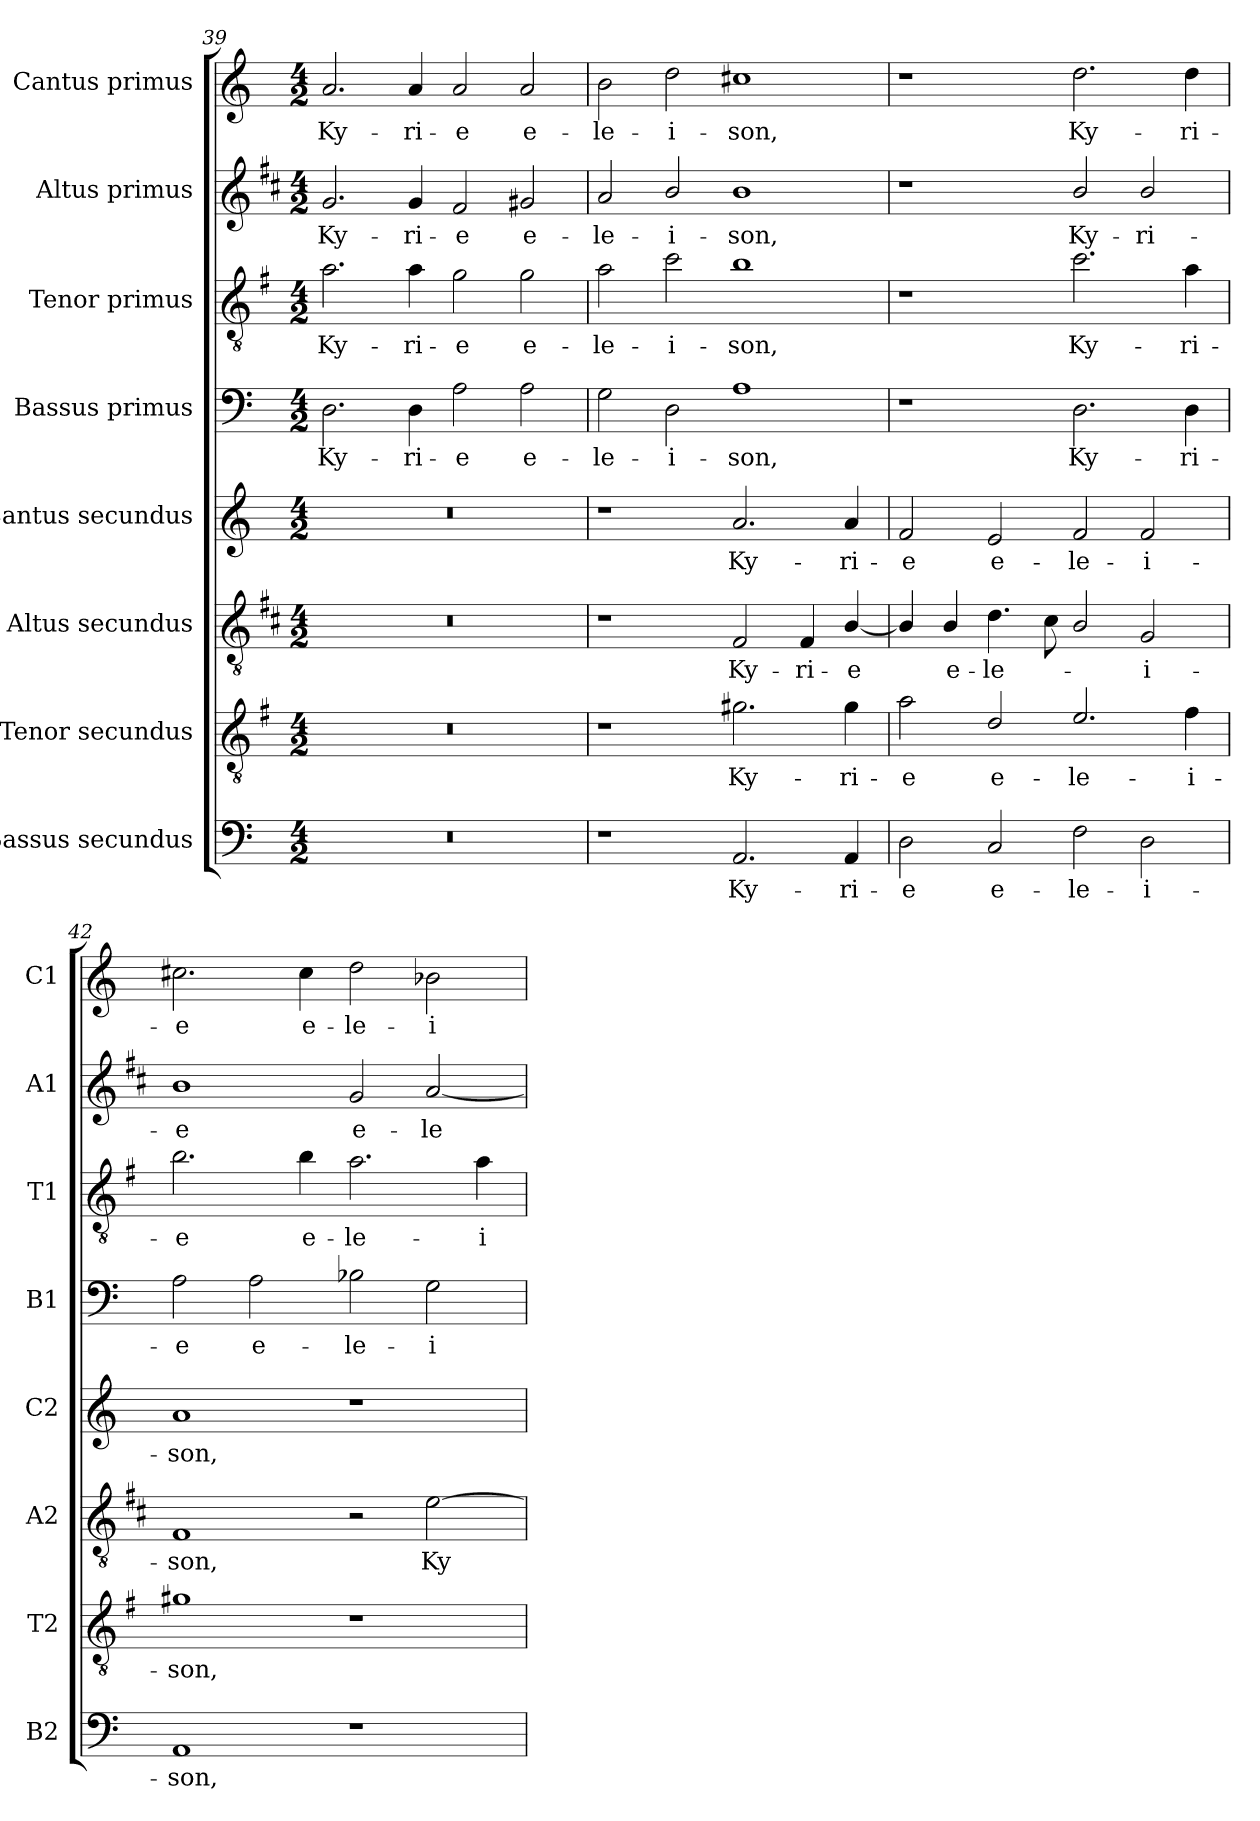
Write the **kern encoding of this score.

**kern	**text	**kern	**text	**kern	**text	**kern	**text	**kern	**text	**kern	**text	**kern	**text	**kern	**text
*part8	*part8	*part7	*part7	*part6	*part6	*part5	*part5	*part4	*part4	*part3	*part3	*part2	*part2	*part1	*part1
*staff8	*staff8	*staff7	*staff7	*staff6	*staff6	*staff5	*staff5	*staff4	*staff4	*staff3	*staff3	*staff2	*staff2	*staff1	*staff1
*I"Bassus secundus	*	*I"Tenor secundus	*	*I"Altus secundus	*	*I"Cantus secundus	*	*I"Bassus primus	*	*I"Tenor primus	*	*I"Altus primus	*	*I"Cantus primus	*
*I'B2	*	*I'T2	*	*I'A2	*	*I'C2	*	*I'B1	*	*I'T1	*	*I'A1	*	*I'C1	*
*clefF4	*	*clefGv2	*	*clefGv2	*	*clefG2	*	*clefF4	*	*clefGv2	*	*clefG2	*	*clefG2	*
*	*	*ITrd4c7	*	*ITrd1c2	*	*	*	*	*	*ITrd4c7	*	*ITrd1c2	*	*	*
*k[]	*	*k[]	*	*k[]	*	*k[]	*	*k[]	*	*k[]	*	*k[]	*	*k[]	*
*C:	*	*C:	*	*C:	*	*C:	*	*C:	*	*C:	*	*C:	*	*C:	*
*M4/2	*	*M4/2	*	*M4/2	*	*M4/2	*	*M4/2	*	*M4/2	*	*M4/2	*	*M4/2	*
=39	=39	=39	=39	=39	=39	=39	=39	=39	=39	=39	=39	=39	=39	=39	=39
!	!	!	!	!	!	!	!	!	!LO:LY:b	!	!LO:LY:b	!	!LO:LY:b	!	!LO:LY:b
0r	.	0r	.	0r	.	0r	.	2.D\	Ky-	2.d\	Ky-	2.f/	Ky-	2.a/	Ky-
!	!	!	!	!	!	!	!	!	!LO:LY:b	!	!LO:LY:b	!	!LO:LY:b	!	!LO:LY:b
.	.	.	.	.	.	.	.	4D\	-ri-	4d\	-ri-	4f/	-ri-	4a/	-ri-
!	!	!	!	!	!	!	!	!	!LO:LY:b	!	!LO:LY:b	!	!LO:LY:b	!	!LO:LY:b
.	.	.	.	.	.	.	.	2A\	-e	2c\	-e	2e/	-e	2a/	-e
!	!	!	!	!	!	!	!	!	!LO:LY:b	!	!LO:LY:b	!	!LO:LY:b	!	!LO:LY:b
.	.	.	.	.	.	.	.	2A\	e-	2c\	e-	2f#X/	e-	2a/	e-
=40	=40	=40	=40	=40	=40	=40	=40	=40	=40	=40	=40	=40	=40	=40	=40
!	!	!	!	!	!	!	!	!	!LO:LY:b	!	!LO:LY:b	!	!LO:LY:b	!	!LO:LY:b
1r	.	1r	.	1r	.	1r	.	2G\	-le-	2d\	-le-	2g/	-le-	2b\	-le-
!	!	!	!	!	!	!	!	!	!LO:LY:b	!	!LO:LY:b	!	!LO:LY:b	!	!LO:LY:b
.	.	.	.	.	.	.	.	2D\	-i-	2f\	-i-	2a/	-i-	2dd\	-i-
!	!LO:LY:b	!	!LO:LY:b	!	!LO:LY:b	!	!LO:LY:b	!	!LO:LY:b	!	!LO:LY:b	!	!LO:LY:b	!	!LO:LY:b
2.AA/	Ky-	2.c#X\	Ky-	2E/	Ky-	2.a/	Ky-	1A	-son,	1e	-son,	1a	-son,	1cc#X	-son,
!	!	!	!	!	!LO:LY:b	!	!	!	!	!	!	!	!	!	!
.	.	.	.	4E/	-ri-	.	.	.	.	.	.	.	.	.	.
!	!LO:LY:b	!	!LO:LY:b	!	!LO:LY:b	!	!LO:LY:b	!	!	!	!	!	!	!	!
4AA/	-ri-	4c#\	-ri-	[4A/	-e	4a/	-ri-	.	.	.	.	.	.	.	.
=41	=41	=41	=41	=41	=41	=41	=41	=41	=41	=41	=41	=41	=41	=41	=41
!	!LO:LY:b	!	!LO:LY:b	!	!	!	!LO:LY:b	!	!	!	!	!	!	!	!
2D\	-e	2d\	-e	4A/]	.	2f/	-e	1r	.	1r	.	1r	.	1r	.
!	!	!	!	!	!LO:LY:b	!	!	!	!	!	!	!	!	!	!
.	.	.	.	4A/	e-	.	.	.	.	.	.	.	.	.	.
!	!LO:LY:b	!	!LO:LY:b	!	!LO:LY:b	!	!LO:LY:b	!	!	!	!	!	!	!	!
2C/	e-	2G/	e-	4.c\	-le-	2e/	e-	.	.	.	.	.	.	.	.
.	.	.	.	8B\	.	.	.	.	.	.	.	.	.	.	.
!	!LO:LY:b	!	!LO:LY:b	!	!	!	!LO:LY:b	!	!LO:LY:b	!	!LO:LY:b	!	!LO:LY:b	!	!LO:LY:b
2F\	-le-	2.A/	-le-	2A/	.	2f/	-le-	2.D\	Ky-	2.f\	Ky-	2a/	Ky-	2.dd\	Ky-
!	!LO:LY:b	!	!	!	!LO:LY:b	!	!LO:LY:b	!	!	!	!	!	!LO:LY:b	!	!
2D\	-i-	.	.	2F/	-i-	2f/	-i-	.	.	.	.	2a/	-ri-	.	.
!	!	!	!LO:LY:b	!	!	!	!	!	!LO:LY:b	!	!LO:LY:b	!	!	!	!LO:LY:b
.	.	4B\	-i-	.	.	.	.	4D\	-ri-	4d\	-ri-	.	.	4dd\	-ri-
!!LO:PB:g=z
=42	=42	=42	=42	=42	=42	=42	=42	=42	=42	=42	=42	=42	=42	=42	=42
!	!LO:LY:b	!	!LO:LY:b	!	!LO:LY:b	!	!LO:LY:b	!	!LO:LY:b	!	!LO:LY:b	!	!LO:LY:b	!	!LO:LY:b
1AA	-son,	1c#X	-son,	1E	-son,	1a	-son,	2A\	-e	2.e\	-e	1a	-e	2.cc#X\	-e
!	!	!	!	!	!	!	!	!	!LO:LY:b	!	!	!	!	!	!
.	.	.	.	.	.	.	.	2A\	e-	.	.	.	.	.	.
!	!	!	!	!	!	!	!	!	!	!	!LO:LY:b	!	!	!	!LO:LY:b
.	.	.	.	.	.	.	.	.	.	4e\	e-	.	.	4cc#\	e-
!	!	!	!	!	!	!	!	!	!LO:LY:b	!	!LO:LY:b	!	!LO:LY:b	!	!LO:LY:b
1r	.	1r	.	2r	.	1r	.	2B-X\	-le-	2.d\	-le-	2f/	e-	2dd\	-le-
!	!	!	!	!	!LO:LY:b	!	!	!	!LO:LY:b	!	!	!	!LO:LY:b	!	!LO:LY:b
.	.	.	.	[2d\	Ky-	.	.	2G\	-i-	.	.	[2g/	-le-	2b-X\	-i-
!	!	!	!	!	!	!	!	!	!	!	!LO:LY:b	!	!	!	!
.	.	.	.	.	.	.	.	.	.	4d\	-i-	.	.	.	.
=	=	=	=	=	=	=	=	=	=	=	=	=	=	=	=
*-	*-	*-	*-	*-	*-	*-	*-	*-	*-	*-	*-	*-	*-	*-	*-
